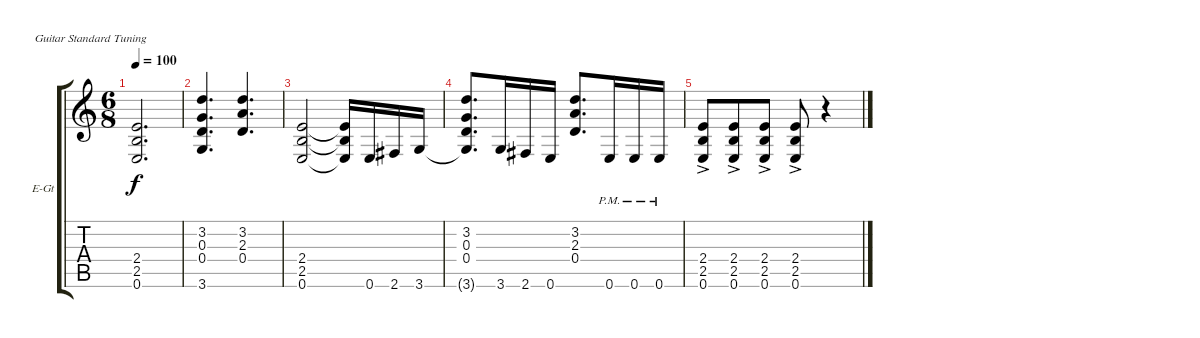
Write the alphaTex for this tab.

\defaultSystemsLayout 4
\bracketExtendMode groupsimilarinstruments
\firstSystemTrackNameOrientation horizontal
\otherSystemsTrackNameOrientation horizontal
\track ("Herman the German" "E-Gt") {instrument distortionguitar}
\staff {score tabs}
\tuning (E4 B3 G3 D3 A2 E2)
\ts (6 8)
\tempo 100
\clef g2
\ks c
(0.6 2.5 2.4).2{d dy f} |
(3.6 0.4 0.3 3.2).4{d} (0.4 2.3 3.2).4{d} |
(0.6 2.5 2.4).2 (0.6{t} 2.5{t} 2.4{t}).16 0.6.16 2.6.16 3.6.16 |
(3.6{t} 0.4 0.3 3.2).8{d} 3.6.16 2.6.16 0.6.16 (0.4 2.3 3.2).8{d} 0.6{pm}.16 0.6{pm}.16 0.6{pm}.16 |
(0.6{ac} 2.5{ac} 2.4{ac}).8 (0.6{ac} 2.5{ac} 2.4{ac}).8 (0.6{ac} 2.5{ac} 2.4{ac}).8 (0.6{ac} 2.5{ac} 2.4{ac}).8 r.4
